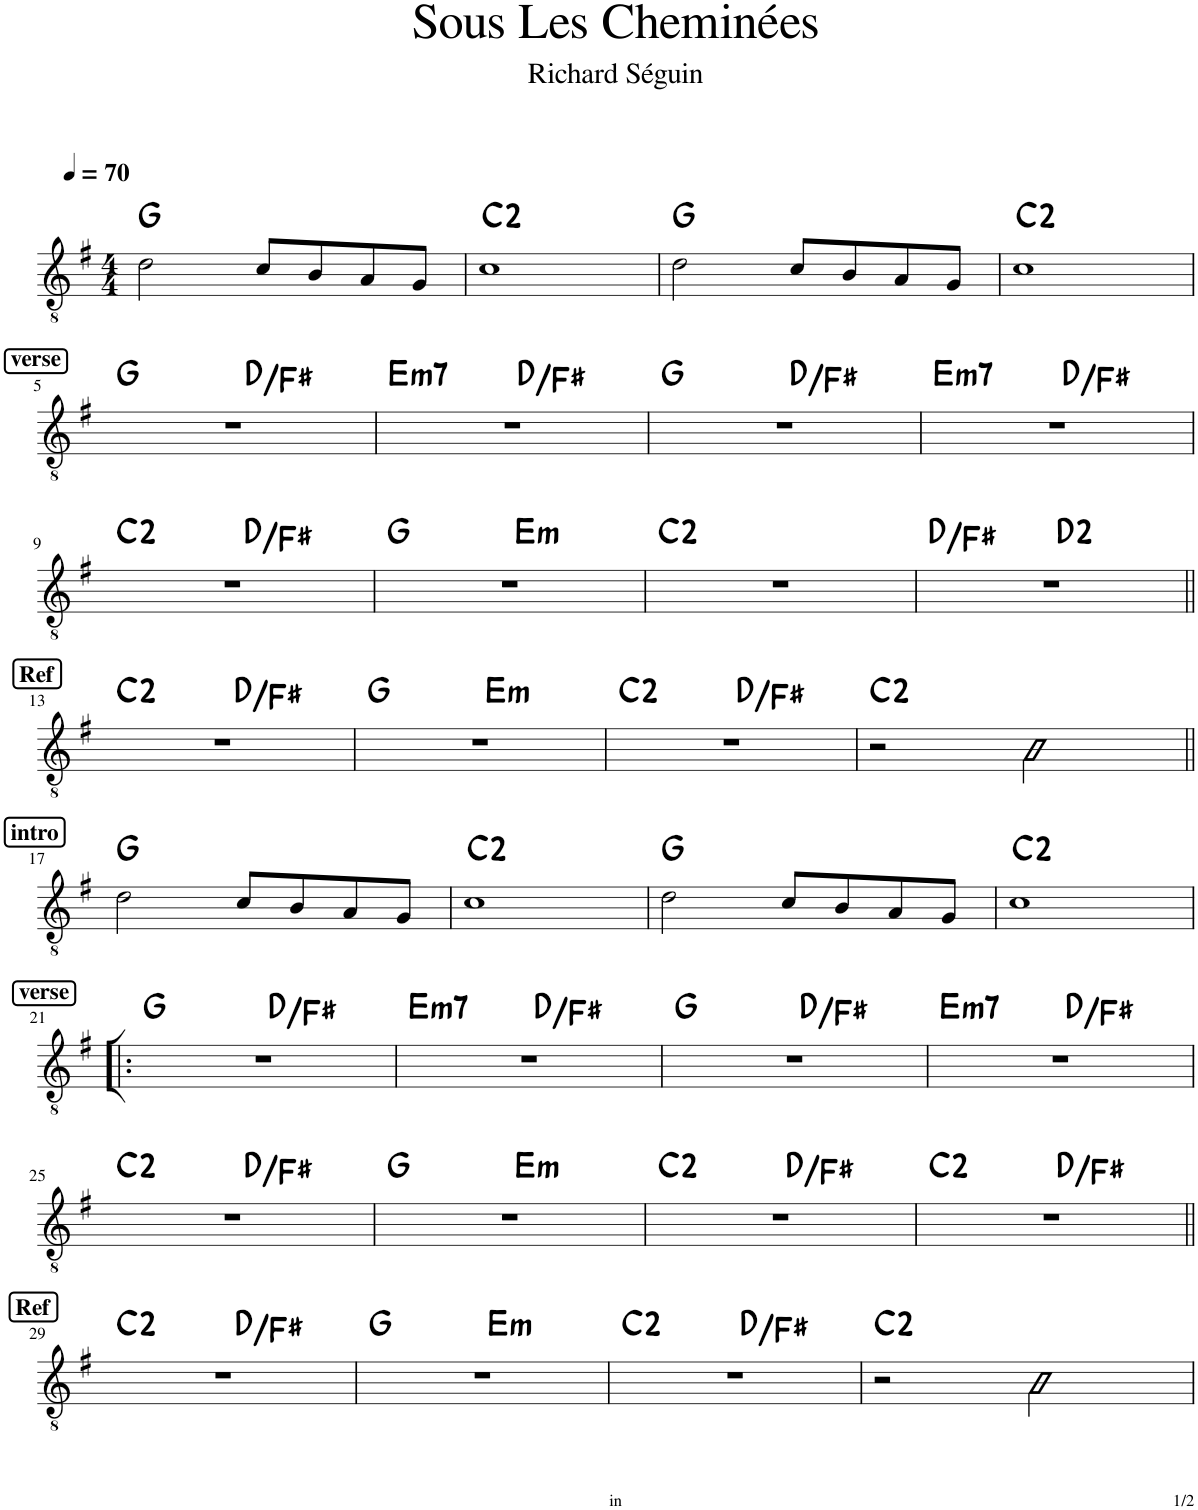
**kern	**harte
*part1	*part1
*staff1	*
*I"Classical Guitar	*
*I'Guit.	*
*clefGv2	*
*k[f#]	*
*M4/4	*
*MM70	*
=1	=1
2d\	G:maj
8c/L	.
8B/	.
8A/	.
8G/J	.
=2	=2
1c	C:maj(2)
=3	=3
2d\	G:maj
8c/L	.
8B/	.
8A/	.
8G/J	.
=4	=4
1c	C:maj(2)
!!LO:LB:g=z
!!LO:REH:place=s1:a:B:cj:fs=11:t=verse
=5	=5
*^	*
1r	2ryy	G:maj
.	2ryy	D:maj/3
=6	=6	=6
!	!	!LO:H:kt=m7
1r	2ryy	E:min7
.	2ryy	D:maj/3
=7	=7	=7
1r	2ryy	G:maj
.	2ryy	D:maj/3
=8	=8	=8
!	!	!LO:H:kt=m7
1r	2ryy	E:min7
.	2ryy	D:maj/3
!!LO:LB:g=z	!!
=9	=9	=9
1r	2ryy	C:maj(2)
.	2ryy	D:maj/3
=10	=10	=10
1r	2ryy	G:maj
!	!	!LO:H:kt=m
.	2ryy	E:min
*v	*v	*
=11	=11
1r	C:maj(2)
=12	=12
*^	*
1r	2ryy	D:maj/3
.	2ryy	D:maj(2)
!!LO:LB:g=z	!!
!!LO:REH:place=s1:a:B:cj:fs=11:t=Ref	!!
=13||	=13||	=13||
1r	2ryy	C:maj(2)
.	2ryy	D:maj/3
=14	=14	=14
1r	2ryy	G:maj
!	!	!LO:H:kt=m
.	2ryy	E:min
=15	=15	=15
1r	2ryy	C:maj(2)
.	2ryy	D:maj/3
*v	*v	*
=16	=16
2r	C:maj(2)
2c\	.
!!LO:LB:g=z
!!LO:REH:place=s1:a:B:cj:fs=11:t=intro
=17||	=17||
2d\	G:maj
8c/L	.
8B/	.
8A/	.
8G/J	.
=18	=18
1c	C:maj(2)
=19	=19
2d\	G:maj
8c/L	.
8B/	.
8A/	.
8G/J	.
=20	=20
1c	C:maj(2)
!!LO:LB:g=z
!!LO:REH:place=s1:a:B:cj:fs=11:t=verse
=21!|:	=21!|:
*^	*
1r	2ryy	G:maj
.	2ryy	D:maj/3
=22	=22	=22
!	!	!LO:H:kt=m7
1r	2ryy	E:min7
.	2ryy	D:maj/3
=23	=23	=23
1r	2ryy	G:maj
.	2ryy	D:maj/3
=24	=24	=24
!	!	!LO:H:kt=m7
1r	2ryy	E:min7
.	2ryy	D:maj/3
!!LO:LB:g=z	!!
=25	=25	=25
1r	2ryy	C:maj(2)
.	2ryy	D:maj/3
=26	=26	=26
1r	2ryy	G:maj
!	!	!LO:H:kt=m
.	2ryy	E:min
=27	=27	=27
1r	2ryy	C:maj(2)
.	2ryy	D:maj/3
=28	=28	=28
1r	2ryy	C:maj(2)
.	2ryy	D:maj/3
!!LO:LB:g=z	!!
!!LO:REH:place=s1:a:B:cj:fs=11:t=Ref	!!
=29||	=29||	=29||
1r	2ryy	C:maj(2)
.	2ryy	D:maj/3
=30	=30	=30
1r	2ryy	G:maj
!	!	!LO:H:kt=m
.	2ryy	E:min
=31	=31	=31
1r	2ryy	C:maj(2)
.	2ryy	D:maj/3
*v	*v	*
=32	=32
2r	C:maj(2)
2c\	.
=	=
*-	*-
